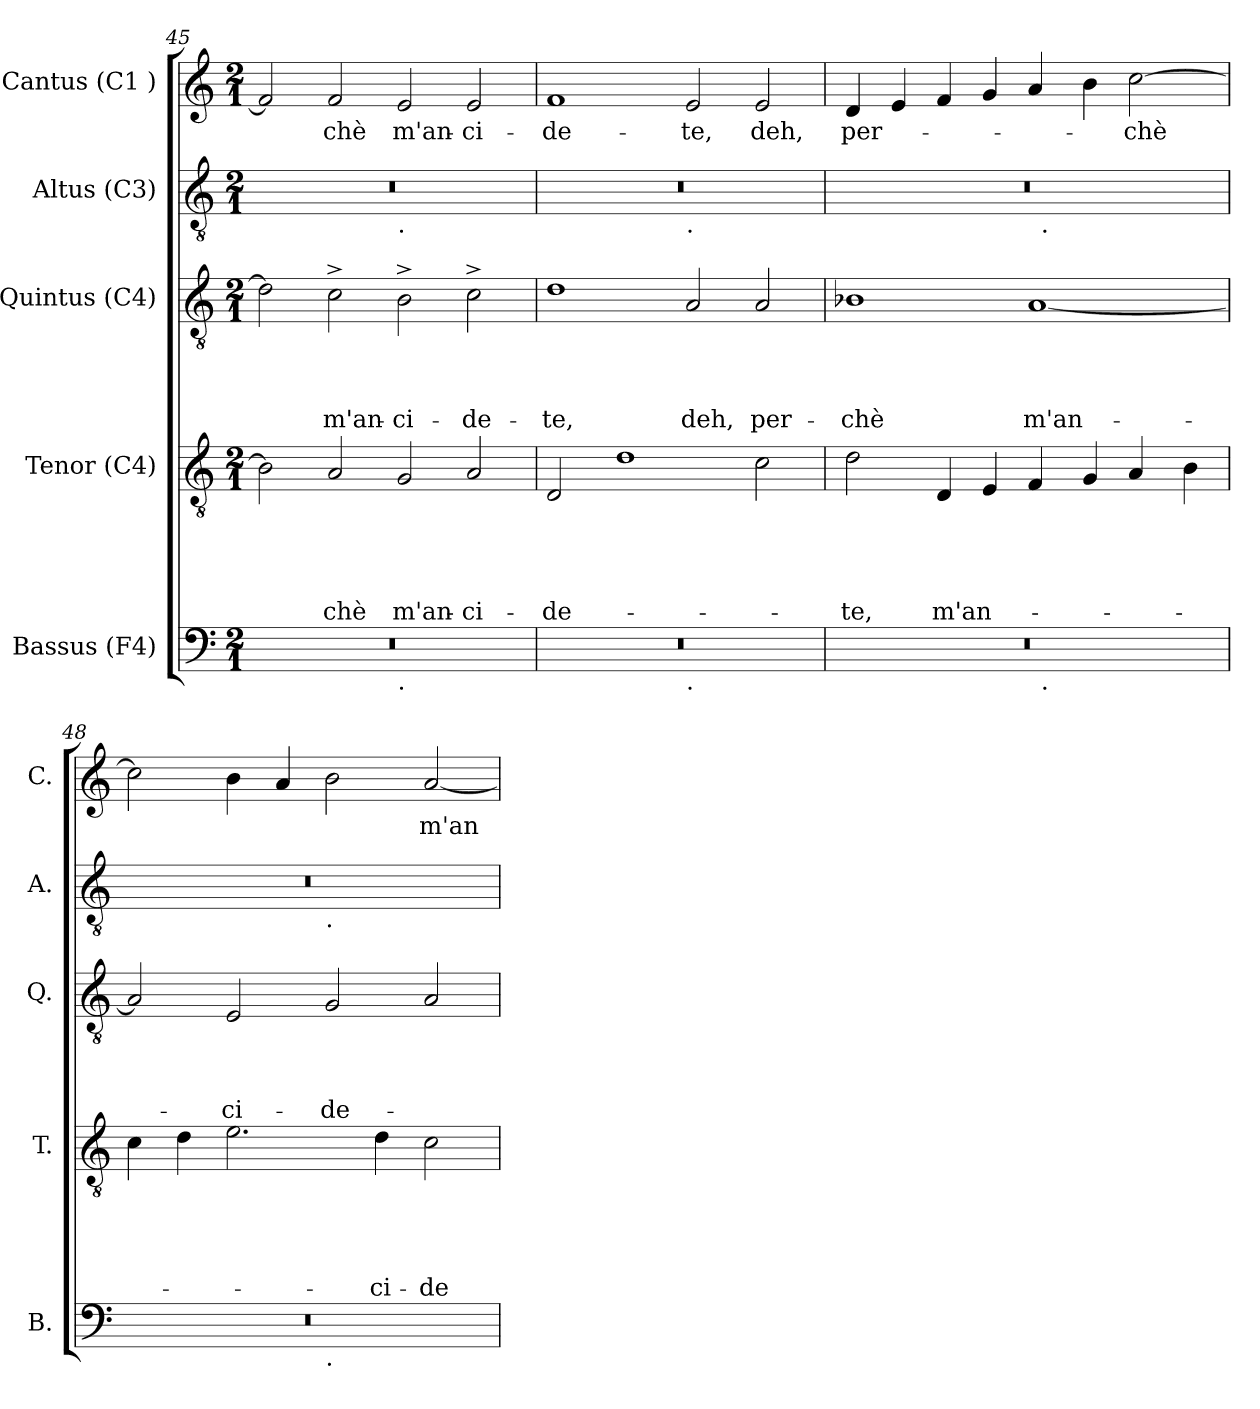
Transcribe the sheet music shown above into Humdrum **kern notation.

**kern	**kern	**text	**text	**text	**text	**text	**kern	**text	**text	**text	**text	**kern	**kern	**text
*part5	*part4	*part4	*part4	*part4	*part4	*part4	*part3	*part3	*part3	*part3	*part3	*part2	*part1	*part1
*staff5	*staff4	*staff4	*staff4	*staff4	*staff4	*staff4	*staff3	*staff3	*staff3	*staff3	*staff3	*staff2	*staff1	*staff1
*I"Bassus (F4)	*I"Tenor (C4)	*	*	*	*	*	*I"Quintus (C4)	*	*	*	*	*I"Altus (C3)	*I"Cantus (C1 )	*
*I'B.	*I'T.	*	*	*	*	*	*I'Q.	*	*	*	*	*I'A.	*I'C.	*
*clefF4	*clefGv2	*	*	*	*	*	*clefGv2	*	*	*	*	*clefGv2	*clefG2	*
*k[]	*k[]	*	*	*	*	*	*k[]	*	*	*	*	*k[]	*k[]	*
*C:	*C:	*	*	*	*	*	*C:	*	*	*	*	*C:	*C:	*
*M2/1	*M2/1	*	*	*	*	*	*M2/1	*	*	*	*	*M2/1	*M2/1	*
=45	=45	=45	=45	=45	=45	=45	=45	=45	=45	=45	=45	=45	=45	=45
*^	*	*	*	*	*	*	*	*	*	*	*	*^	*	*
0r	1ryy	2B-\]	.	.	.	.	.	2d\]	.	.	.	.	0r	1ryy	2f/]	.
!	!	!	!	!	!	!	!LO:LY:b	!	!	!	!	!LO:LY:b	!	!	!	!LO:LY:b
.	.	2A/	.	.	.	.	-chè	2c^>\	.	.	.	m'an-	.	.	2f/	-chè
!	!	!	!	!	!	!	!	!	!	!	!	!	!	!LO:TX:b:t=.	!	!
!	!LO:TX:b:t=.	!	!	!	!	!	!	!	!	!	!	!	!	!	!	!
!	!	!	!	!	!	!	!LO:LY:b	!	!	!	!	!LO:LY:b	!	!	!	!LO:LY:b
.	1ryy	2G/	.	.	.	.	m'an-	2B^>\	.	.	.	-ci-	.	1ryy	2e/	m'an-
!	!	!	!	!	!	!	!LO:LY:b	!	!	!	!	!LO:LY:b	!	!	!	!LO:LY:b
.	.	2A/	.	.	.	.	-ci-	2c^>\	.	.	.	-de-	.	.	2e/	-ci-
=46	=46	=46	=46	=46	=46	=46	=46	=46	=46	=46	=46	=46	=46	=46	=46	=46
!	!	!	!	!	!	!	!LO:LY:b	!	!	!	!	!LO:LY:b	!	!	!	!LO:LY:b
0r	1ryy	2D/	.	.	.	.	-de-	1d	.	.	.	-te,	0r	1ryy	1f	-de-
.	.	1d	.	.	.	.	.	.	.	.	.	.	.	.	.	.
!	!	!	!	!	!	!	!	!	!	!	!	!	!	!LO:TX:b:t=.	!	!
!	!LO:TX:b:t=.	!	!	!	!	!	!	!	!	!	!	!	!	!	!	!
!	!	!	!	!	!	!	!	!	!	!	!	!LO:LY:b	!	!	!	!LO:LY:b
.	1ryy	.	.	.	.	.	.	2A/	.	.	.	deh,	.	1ryy	2e/	-te,
!	!	!	!	!	!	!	!	!	!	!	!	!LO:LY:b	!	!	!	!LO:LY:b
.	.	2c\	.	.	.	.	.	2A/	.	.	.	per-	.	.	2e/	deh,
!!LO:LB:g=z
=47	=47	=47	=47	=47	=47	=47	=47	=47	=47	=47	=47	=47	=47	=47	=47	=47
!	!	!	!	!	!	!	!LO:LY:b	!	!	!	!	!LO:LY:b	!	!	!	!LO:LY:b
0r	1ryy	2d\	.	.	.	.	-te,	1B-	.	.	.	-chè	0r	1ryy	4d/	per-
.	.	.	.	.	.	.	.	.	.	.	.	.	.	.	4e/	.
!	!	!	!	!	!	!	!LO:LY:b	!	!	!	!	!	!	!	!	!
.	.	4D/	.	.	.	.	m'an-	.	.	.	.	.	.	.	4f/	.
.	.	4E/	.	.	.	.	.	.	.	.	.	.	.	.	4g/	.
!	!	!	!	!	!	!	!	!	!	!	!	!LO:LY:b	!	!	!	!
.	32ryy	4F/	.	.	.	.	.	[<1A	.	.	.	m'an-	.	32ryy	4a/	.
!	!	!	!	!	!	!	!	!	!	!	!	!	!	!LO:TX:b:t=.	!	!
!	!LO:TX:b:t=.	!	!	!	!	!	!	!	!	!	!	!	!	!	!	!
.	2ryy	.	.	.	.	.	.	.	.	.	.	.	.	2ryy	.	.
.	.	4G/	.	.	.	.	.	.	.	.	.	.	.	.	4b\	.
!	!	!	!	!	!	!	!	!	!	!	!	!	!	!	!	!LO:LY:b
.	.	4A/	.	.	.	.	.	.	.	.	.	.	.	.	[>2cc\	-chè
.	4...ryy	.	.	.	.	.	.	.	.	.	.	.	.	4...ryy	.	.
.	.	4B\	.	.	.	.	.	.	.	.	.	.	.	.	.	.
=48	=48	=48	=48	=48	=48	=48	=48	=48	=48	=48	=48	=48	=48	=48	=48	=48
0r	1ryy	4c\	.	.	.	.	.	2A/]	.	.	.	.	0r	1ryy	2cc\]	.
.	.	4d\	.	.	.	.	.	.	.	.	.	.	.	.	.	.
!	!	!	!	!	!	!	!	!	!	!	!	!LO:LY:b	!	!	!	!
.	.	2.e\	.	.	.	.	.	2E/	.	.	.	-ci-	.	.	4b\	.
.	.	.	.	.	.	.	.	.	.	.	.	.	.	.	4a/	.
!	!	!	!	!	!	!	!	!	!	!	!	!	!	!LO:TX:b:t=.	!	!
!	!LO:TX:b:t=.	!	!	!	!	!	!	!	!	!	!	!	!	!	!	!
!	!	!	!	!	!	!	!	!	!	!	!	!LO:LY:b	!	!	!	!
.	1ryy	.	.	.	.	.	.	2G/	.	.	.	-de-	.	1ryy	2b\	.
!	!	!	!	!	!	!	!LO:LY:b	!	!	!	!	!	!	!	!	!
.	.	4d\	.	.	.	.	-ci-	.	.	.	.	.	.	.	.	.
!	!	!	!	!	!	!	!LO:LY:b	!	!	!	!	!	!	!	!	!LO:LY:b
.	.	2c\	.	.	.	.	-de-	2A/	.	.	.	.	.	.	[<2a/	m'an-
*v	*v	*	*	*	*	*	*	*	*	*	*	*	*v	*v	*	*
=	=	=	=	=	=	=	=	=	=	=	=	=	=	=
*-	*-	*-	*-	*-	*-	*-	*-	*-	*-	*-	*-	*-	*-	*-
